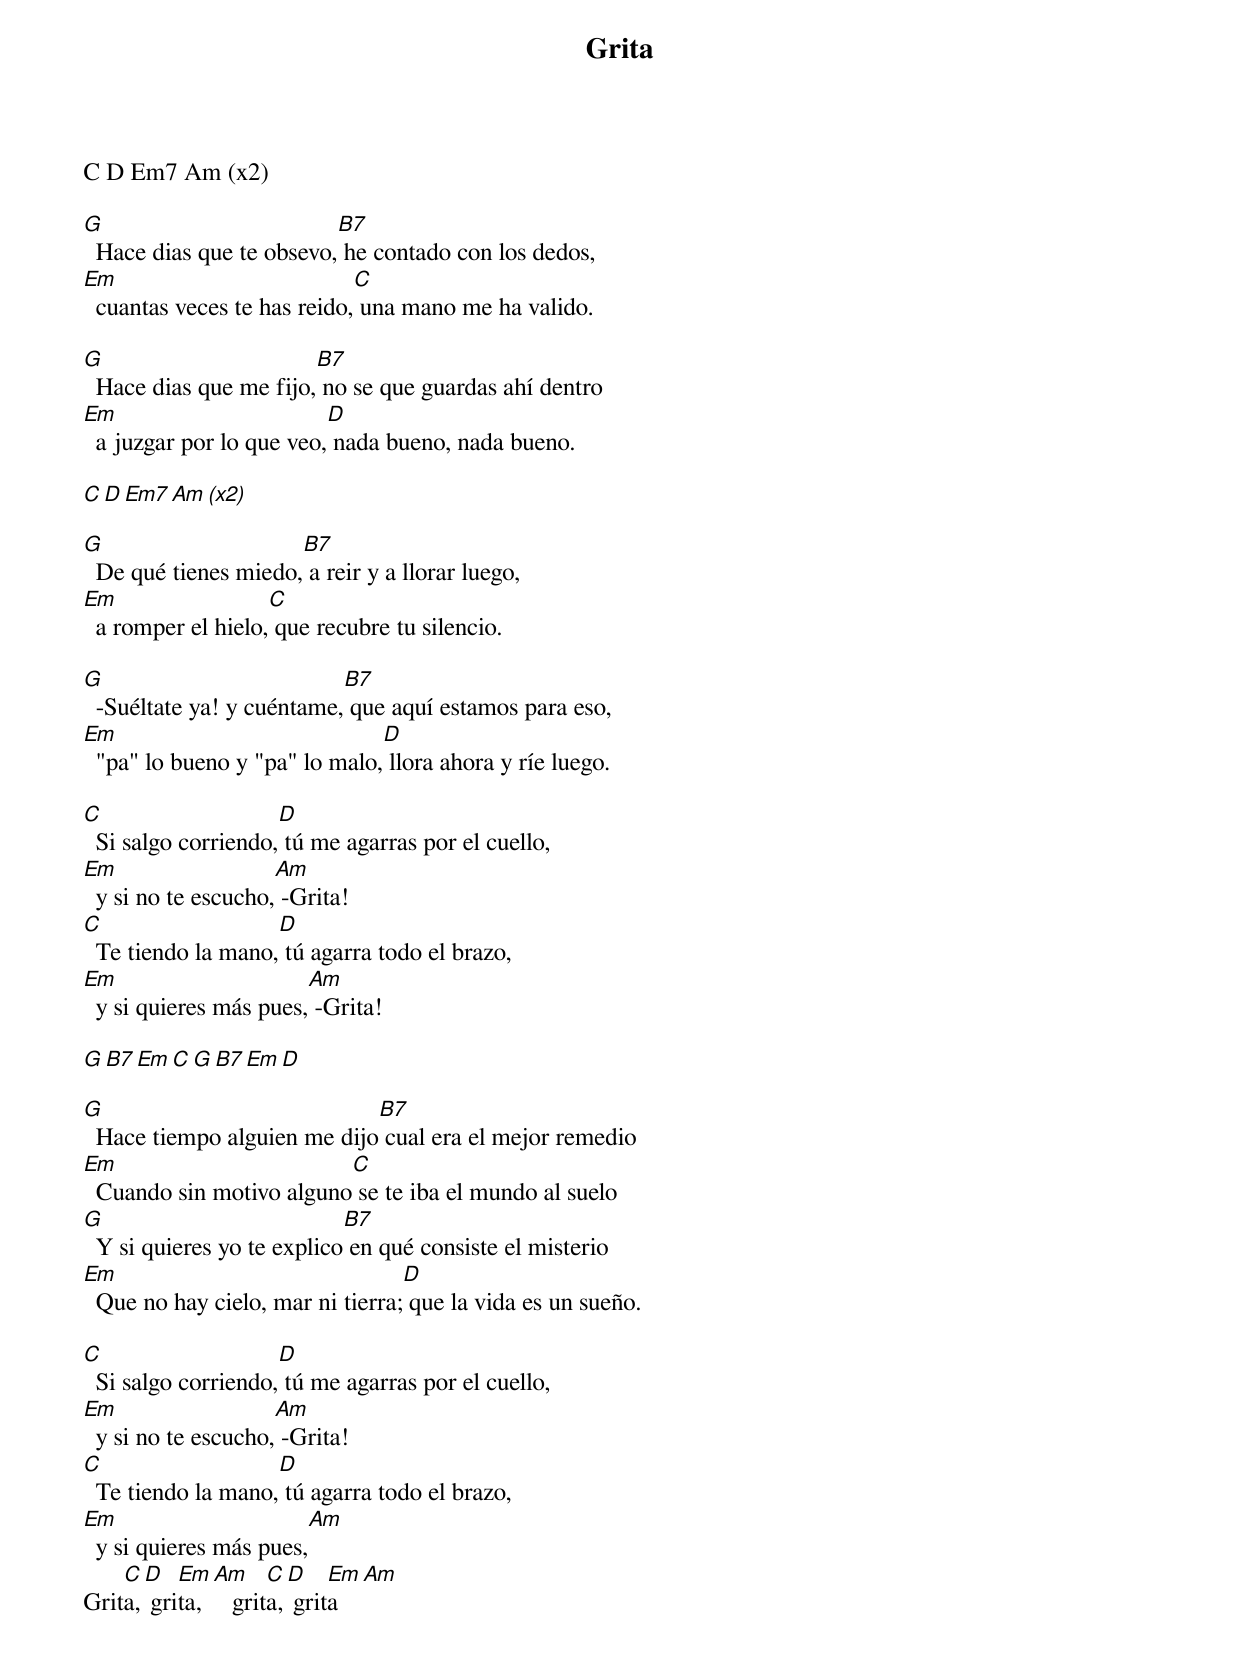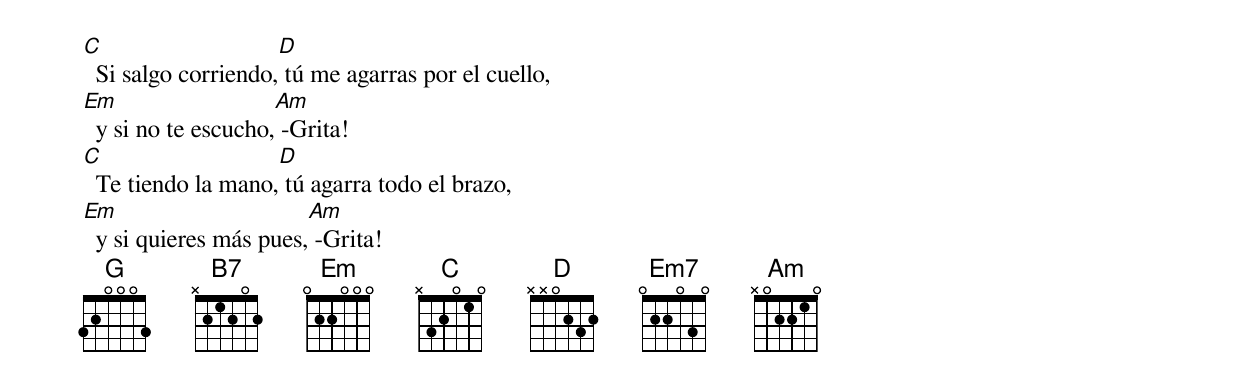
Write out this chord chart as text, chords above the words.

Grita

C D Em7 Am (x2)

G                         B7
  Hace dias que te obsevo, he contado con los dedos,
Em                           C
  cuantas veces te has reido, una mano me ha valido.

G                       B7
  Hace dias que me fijo, no se que guardas ahí dentro
Em                        D
  a juzgar por lo que veo, nada bueno, nada bueno.

C D Em7 Am (x2)

G                     B7
  De qué tienes miedo, a reir y a llorar luego,
Em                  C
  a romper el hielo, que recubre tu silencio.

G                          B7
  ­Suéltate ya! y cuéntame, que aquí estamos para eso,
Em                             D
  "pa" lo bueno y "pa" lo malo, llora ahora y ríe luego.

C                    D
  Si salgo corriendo, tú me agarras por el cuello,
Em                   Am
  y si no te escucho, ­Grita!
C                   D
  Te tiendo la mano, tú agarra todo el brazo,
Em                      Am
  y si quieres más pues, ­Grita!

G B7 Em C    G B7 Em D

G                            B7
  Hace tiempo alguien me dijo cual era el mejor remedio
Em                        C
  Cuando sin motivo alguno se te iba el mundo al suelo
G                           B7
  Y si quieres yo te explico en qué consiste el misterio
Em                                D
  Que no hay cielo, mar ni tierra; que la vida es un sueño.

C                    D
  Si salgo corriendo, tú me agarras por el cuello,
Em                   Am
  y si no te escucho, ­Grita!
C                   D
  Te tiendo la mano, tú agarra todo el brazo,
Em                      Am
  y si quieres más pues,
    C D   Em Am     C D    Em Am
Grita, grita,   grita, grita

C                    D
  Si salgo corriendo, tú me agarras por el cuello,
Em                   Am
  y si no te escucho, ­Grita!
C                   D
  Te tiendo la mano, tú agarra todo el brazo,
Em                      Am
  y si quieres más pues, ­Grita!
